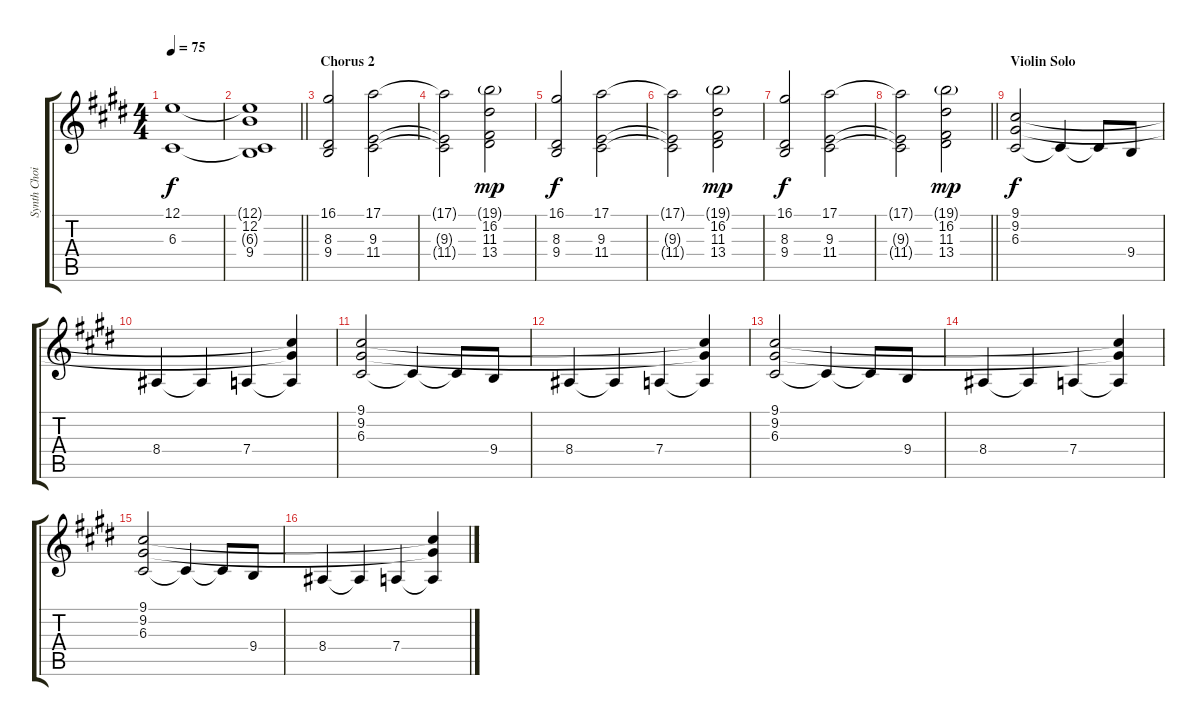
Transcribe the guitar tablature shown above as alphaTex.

\track ("Synth Choir" "Synth Choi") {instrument pad4choir}
\staff {score tabs}
\tuning (E4 B3 G3 D3 A2 E2) {hide}
\ts (4 4)
\tempo 75
\clef g2
\ks e
(12.1 6.3).1{dy f} |
\barLineRight lightlight
(12.1{t} 12.2 6.3{t} 9.4).1 |
\section ("" "Chorus 2")
(16.1 8.3 9.4).2 (17.1 9.3 11.4).2 |
(17.1{t} 9.3{t} 11.4{t}).2 (19.1{g} 16.2 11.3 13.4).2{dy mp} |
(16.1 8.3 9.4).2{dy f} (17.1 9.3 11.4).2 |
(17.1{t} 9.3{t} 11.4{t}).2 (19.1{g} 16.2 11.3 13.4).2{dy mp} |
(16.1 8.3 9.4).2{dy f} (17.1 9.3 11.4).2 |
\barLineRight lightlight
(17.1{t} 9.3{t} 11.4{t}).2 (19.1{g} 16.2 11.3 13.4).2{dy mp} |
\section ("" "Violin Solo")
(9.1 9.2 6.3).2{dy f} 6.3{t}.4 6.3{t}.8 9.4.8 |
8.4.4 8.4{t}.4 7.4.4 (9.1{t} 9.2{t} 7.4{t}).4 |
(9.1 9.2 6.3).2 6.3{t}.4 6.3{t}.8 9.4.8 |
8.4.4 8.4{t}.4 7.4.4 (9.1{t} 9.2{t} 7.4{t}).4 |
(9.1 9.2 6.3).2 6.3{t}.4 6.3{t}.8 9.4.8 |
8.4.4 8.4{t}.4 7.4.4 (9.1{t} 9.2{t} 7.4{t}).4 |
(9.1 9.2 6.3).2 6.3{t}.4 6.3{t}.8 9.4.8 |
8.4.4 8.4{t}.4 7.4.4 (9.1{t} 9.2{t} 7.4{t}).4
